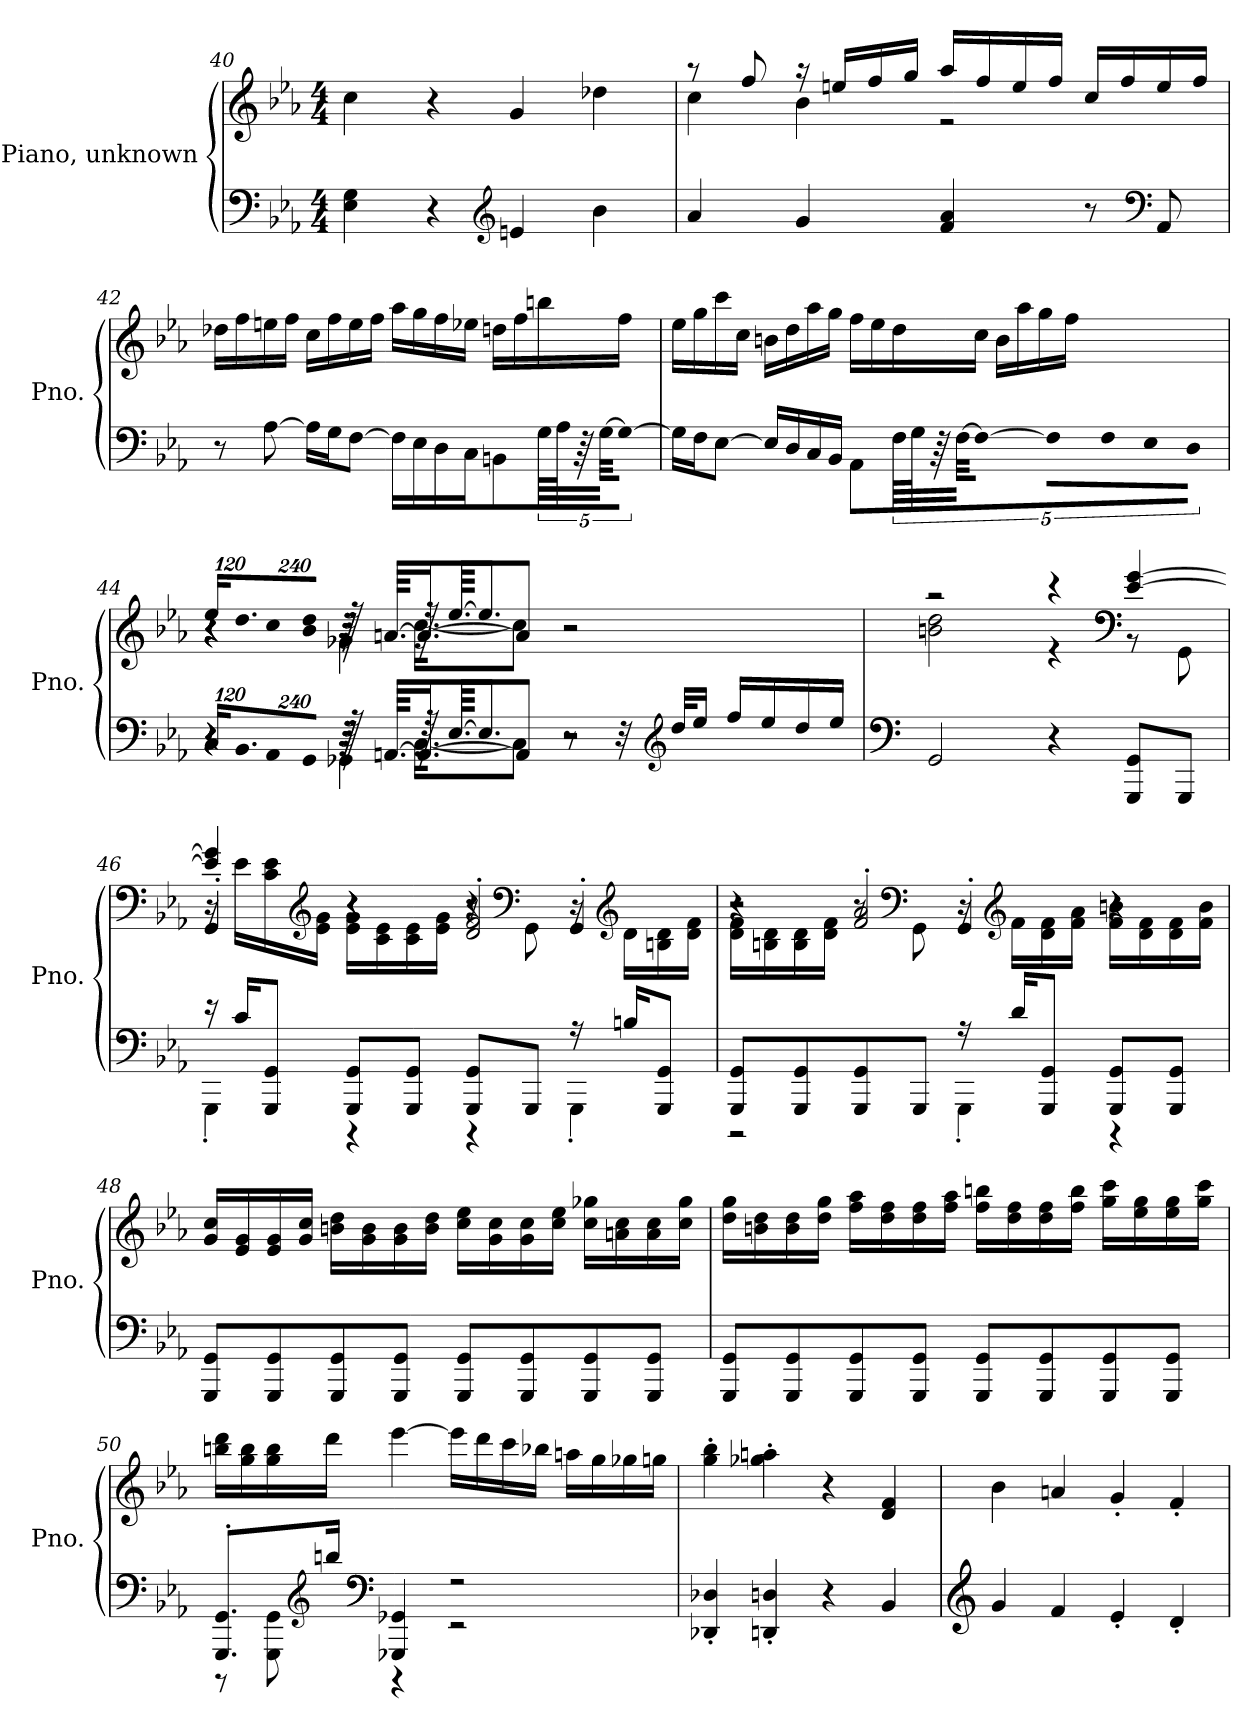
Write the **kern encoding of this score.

**kern	**kern
*part1	*part1
*staff2	*staff1
*I"Piano, unknown	*
*I'Pno.	*
*clefF4	*clefG2
*k[b-e-a-]	*k[b-e-a-]
*M4/4	*M4/4
=40	=40
4E-\ 4G\	4cc\
4r	4r
*clefG2	*
4en/	4g/
4b-\	4dd-X\
=41	=41
*	*^
4a-/	8r	4cc\
.	8ff/	.
4g/	16r	4b-\
.	16een/LL	.
.	16ff/	.
.	16gg/JJ	.
4f/ 4a-/	16aa-/LL	2r
.	16ff/	.
.	16ee/	.
.	16ff/JJ	.
8r	16cc/LL	.
.	16ff/	.
*clefF4	*	*
8AA-/	16ee/	.
.	16ff/JJ	.
*	*v	*v
!!LO:LB:g=z
=42	=42
8r	16dd-X\LL
.	16ff\
[8A-\	16een\
.	16ff\JJ
16A-\LL]	16cc\LL
16G\J	16ff\
[8F\J	16ee\
.	16ff\JJ
16F\LL]	16aa-\LL
16E-\	16gg\
16D\	16ff\
16C\J	16ee-X\JJ
8BBn\	16ddn\LL
.	16ff\
80G\LLL	16bbn\
80A-\JJJJ	.
80r	.
[40G\KLL	.
16G\JJ_	16ff\JJ
=43	=43
16G\LL]	16ee-\LL
16F\J	16gg\
[8E-\J	16ccc\
.	16cc\JJ
16E-/LL]	16bn\LL
16D/	16dd\
16C/	16aa-\
16BB-/JJ	16gg\JJ
8AA-\L	16ff\LL
.	16ee-\
80F\LLL	16dd\
80G\JJJJ	.
80r	.
[40F\KLL	.
16F\JJ_	16cc\JJ
16F\LL]	16b\LL
16F\	16aa-\
16E-\	16gg\
16D\JJ	16ff\JJ
!!LO:LB:g=z
=44	=44
*Xbrackettup	*
!LO:N:vis=32.	!
*^	*
*	*^	*
*	*	*^	*
*	*	*	*	*Xbrackettup
!	!	!	!	!LO:N:vis=32.
*	*	*	*	*^
*	*	*	*	*	*^
*	*	*	*	*	*	*^
1920%103C/LLL	4r	4r	4r	1920%103ee-/LLL	4r	4r	4r
!LO:N:vis=32.	!	!	!	!LO:N:vis=32.	!	!	!
1920%103BB-/J	.	.	.	1920%103dd/J	.	.	.
!LO:N:vis=16	!	!	!	!LO:N:vis=16	!	!	!
1920%137AA-/	.	.	.	1920%137cc/	.	.	.
!LO:N:vis=16	!	!	!	!LO:N:vis=16	!	!	!
1920%137GG/JJ	.	.	.	1920%137b-/ 1920%137dd/JJ	.	.	.
32r	32r	128r	4GG-X\	32r	32r	128r	4g-X\
.	.	[64.AAn/KKLL	.	.	.	[64.an/KKLL	.
128r	[16.C\KL	16.AA/J_	.	128r	[16.cc\KL	16.a/J_	.
[64.E-/KKKL	.	.	.	[64.ee-/KKKL	.	.	.
8.E-/J]	.	.	.	8.ee-/J]	.	.	.
.	8C\J]	8AA/J]	.	.	8cc\J]	8a/J]	.
8r	2r	2r	2r	2r	2r	2r	2r
32r	.	.	.	.	.	.	.
*clefG2	*	*	*	*	*	*	*
32dd/KLL	.	.	.	.	.	.	.
16ee-/JJ	.	.	.	.	.	.	.
16ff/LL	.	.	.	.	.	.	.
16ee-/	.	.	.	.	.	.	.
16dd/	.	.	.	.	.	.	.
16ee-/JJ	.	.	.	.	.	.	.
*v	*v	*v	*v	*	*	*	*
*	*v	*v	*v	*v
=45	=45
*clefF4	*
*	*^
2GG/	2r	2bn\ 2dd\
4r	4r	4r
*	*clefF4	*
8GGG/ 8GG/L	[4e-/ [4g/	8r
8GGG/J	.	8GG\
!!LO:LB:g=z
=46	=46	=46
*^	*	*^
16r	4GGG'\	4e-/] 4g/]	16r	4GG'/
16c/KL	.	.	16e-\LL	.
8GGG/ 8GG/J	.	.	16c\ 16e-\	.
*	*	*clefG2	*	*
.	.	.	16e-\ 16g\JJ	.
8GGG/ 8GG/L	4r	4r	16e-\ 16g\LL	4r
.	.	.	16c\ 16e-\	.
8GGG/ 8GG/J	.	.	16c\ 16e-\	.
.	.	.	16e-\ 16g\JJ	.
8GGG/ 8GG/L	4r	2d/' 2f/'	8r	4r
*	*	*clefF4	*	*
8GGG/J	.	.	8GG\	.
16r	4GGG'\	.	16r	4GG'/
*	*	*clefG2	*	*
16Bn/KL	.	.	16d\LL	.
8GGG/ 8GG/J	.	.	16Bn\ 16d\	.
.	.	.	16d\ 16f\JJ	.
=47	=47	=47	=47	=47
8GGG/ 8GG/L	2r	4r	16d\ 16f\LL	2r
.	.	.	16Bn\ 16d\	.
8GGG/ 8GG/	.	.	16B\ 16d\	.
.	.	.	16d\ 16f\JJ	.
8GGG/ 8GG/	.	2f/' 2a-/'	8r	.
*	*	*clefF4	*	*
8GGG/J	.	.	8GG\	.
16r	4GGG'\	.	16r	4GG'/
*	*	*clefG2	*	*
16d/KL	.	.	16f\LL	.
8GGG/ 8GG/J	.	.	16d\ 16f\	.
.	.	.	16f\ 16a-\JJ	.
8GGG/ 8GG/L	4r	4r	16f\ 16bn\LL	4r
.	.	.	16d\ 16f\	.
8GGG/ 8GG/J	.	.	16d\ 16f\	.
.	.	.	16f\ 16b\JJ	.
*v	*v	*	*	*
*	*v	*v	*v
!!LO:PB:g=z
=48	=48
8GGG/ 8GG/L	16g/ 16cc/LL
.	16e-/ 16g/
8GGG/ 8GG/	16e-/ 16g/
.	16g/ 16cc/JJ
8GGG/ 8GG/	16bn\ 16dd\LL
.	16g\ 16b\
8GGG/ 8GG/J	16g\ 16b\
.	16b\ 16dd\JJ
8GGG/ 8GG/L	16cc\ 16ee-\LL
.	16g\ 16cc\
8GGG/ 8GG/	16g\ 16cc\
.	16cc\ 16ee-\JJ
8GGG/ 8GG/	16cc\ 16gg-X\LL
.	16an\ 16cc\
8GGG/ 8GG/J	16a\ 16cc\
.	16cc\ 16gg-\JJ
=49	=49
8GGG/ 8GG/L	16dd\ 16gg\LL
.	16bn\ 16dd\
8GGG/ 8GG/	16b\ 16dd\
.	16dd\ 16gg\JJ
8GGG/ 8GG/	16ff\ 16aa-\LL
.	16dd\ 16ff\
8GGG/ 8GG/J	16dd\ 16ff\
.	16ff\ 16aa-\JJ
8GGG/ 8GG/L	16ff\ 16bbn\LL
.	16dd\ 16ff\
8GGG/ 8GG/	16dd\ 16ff\
.	16ff\ 16bb\JJ
8GGG/ 8GG/	16gg\ 16ccc\LL
.	16ee-\ 16gg\
8GGG/ 8GG/J	16ee-\ 16gg\
.	16gg\ 16ccc\JJ
!!LO:LB:g=z
=50	=50
*^	*
8.GGG/' 8.GG/'L	8r	16bbn\ 16ddd\LL
.	.	16gg\ 16bb\
.	8GGG\ 8GG\	16gg\ 16bb\
*clefG2	*	*
16bbn/Jk	.	16ddd\JJ
*clefF4	*	*
4GGG-X/ 4GG-X/	4r	[4eee-\
2r	2r	16eee-\LL]
.	.	16ddd\
.	.	16ccc\
.	.	16bb-X\JJ
.	.	16aan\LL
.	.	16gg\
.	.	16gg-X\
.	.	16ggn\JJ
*v	*v	*
=51	=51
4DD-X/' 4D-X/'	4gg\' 4bb-\'
4DDn/' 4Dn/'	4gg-X\' 4aan\'
4r	4r
4BB-/	4d/ 4f/
=52	=52
*clefG2	*
4g/	4b-\
4f/	4an/
4e-'/	4g'/
4d'/	4f'/
=	=
*-	*-
